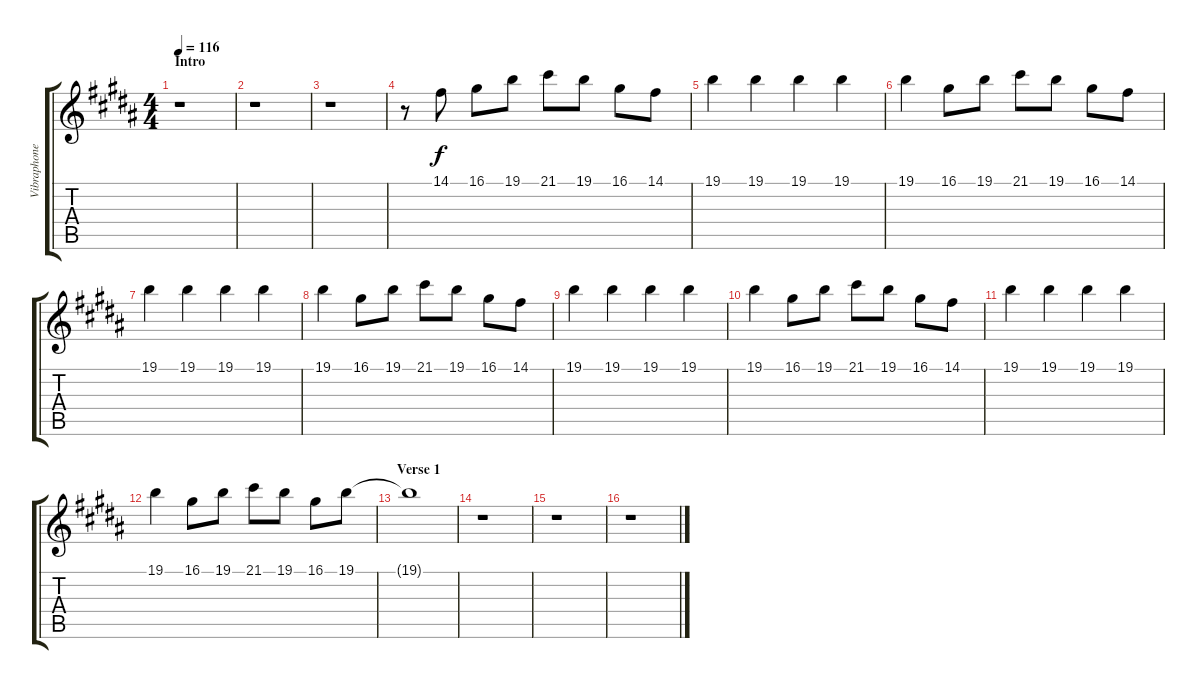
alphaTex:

\track ("Vibraphone" "Vibraphone") {instrument vibraphone}
\staff {score tabs}
\tuning (E4 B3 G3 D3 A2 E2) {hide}
\ts (4 4)
\section ("" "Intro")
\tempo 116
\clef g2
\ks b
r.1{dy f instrument vibraphone} |
r.1 |
r.1 |
r.8 14.1.8 16.1.8 19.1.8 21.1.8 19.1.8 16.1.8 14.1.8 |
19.1.4 19.1.4 19.1.4 19.1.4 |
19.1.4 16.1.8 19.1.8 21.1.8 19.1.8 16.1.8 14.1.8 |
19.1.4 19.1.4 19.1.4 19.1.4 |
19.1.4 16.1.8 19.1.8 21.1.8 19.1.8 16.1.8 14.1.8 |
19.1.4 19.1.4 19.1.4 19.1.4 |
19.1.4 16.1.8 19.1.8 21.1.8 19.1.8 16.1.8 14.1.8 |
19.1.4 19.1.4 19.1.4 19.1.4 |
19.1.4 16.1.8 19.1.8 21.1.8 19.1.8 16.1.8 19.1.8 |
\section ("" "Verse 1")
19.1{t}.1 |
r.1 |
r.1 |
r.1
